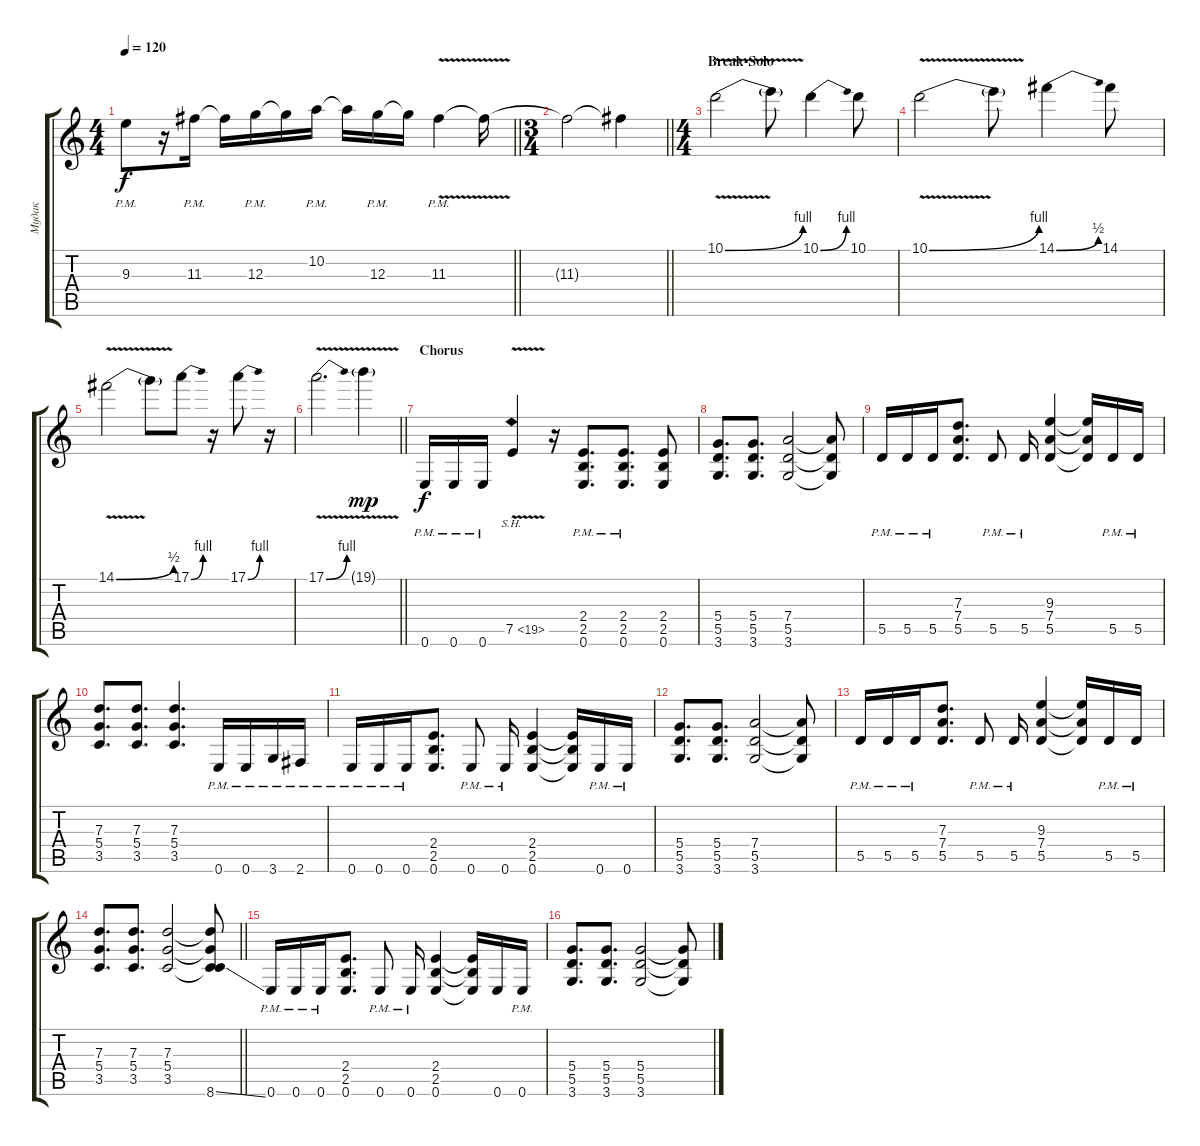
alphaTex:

\track ("Мудак" "Мудак") {instrument distortionguitar}
\staff {score tabs}
\tuning (E4 B3 G3 D3 A2 E2) {hide}
\ts (4 4)
\tempo 120
\clef g2
\barLineRight lightlight
\ks c
9.3{pm}.8{dy f} r.16 11.3{pm}.16 11.3{t}.16 12.3{pm}.16 12.3{t}.16 10.2{pm}.16 10.2{t}.16 12.3{pm}.16 12.3{t}.16 11.3{v pm}.4 11.3{t}.16 |
\ts (3 4)
\barLineRight lightlight
11.3{t}.2 11.3{t}.4 |
\ts (4 4)
\section ("" "Break-Solo")
10.1{be (bend 0 0 60 4) v}.2 10.1{t}.8 10.1{be (bend 0 0 60 4)}.4 10.1.8 |
10.1{be (bend 0 0 60 4) v}.2 10.1{t}.8 14.1{be (bend 0 0 60 2)}.4 14.1.8 |
14.1{be (bend 0 0 60 2) v}.2 14.1{t}.8 17.1{be (bend 0 0 60 4)}.8 r.16 17.1{be (bend 0 0 60 4)}.8 r.16 |
\barLineRight lightlight
17.1{be (bend 0 0 60 4) v}.2{d} 19.1{v g}.4{dy mp} |
\section ("" "Chorus")
0.6{pm}.16{dy f} 0.6{pm}.16 0.6{pm}.16 7.5{sh 12 v}.4 r.16 (2.4{pm} 2.5{pm} 0.6{pm}).8{d} (2.4{pm} 2.5{pm} 0.6{pm}).8{d} (2.4 2.5 0.6).8 |
(5.4 5.5 3.6).8{d} (5.4 5.5 3.6).8{d} (7.4 5.5 3.6).2 (7.4{t} 5.5{t} 3.6{t}).8 |
5.5{pm}.16 5.5{pm}.16 5.5{pm}.16 (7.3 7.4 5.5).8{d} 5.5{pm}.8 5.5{pm}.16 (9.3 7.4 5.5).4 (9.3{t} 7.4{t} 5.5{t}).16 5.5{pm}.16 5.5{pm}.16 |
(7.3 5.4 3.5).8{d} (7.3 5.4 3.5).8{d} (7.3 5.4 3.5).4{d} 0.6{pm}.16 0.6{pm}.16 3.6{pm}.16 2.6{pm}.16 |
0.6{pm}.16 0.6{pm}.16 0.6{pm}.16 (2.4 2.5 0.6).8{d} 0.6{pm}.8 0.6{pm}.16 (2.4 2.5 0.6).4 (2.4{t} 2.5{t} 0.6{t}).16 0.6{pm}.16 0.6{pm}.16 |
(5.4 5.5 3.6).8{d} (5.4 5.5 3.6).8{d} (7.4 5.5 3.6).2 (7.4{t} 5.5{t} 3.6{t}).8 |
5.5{pm}.16 5.5{pm}.16 5.5{pm}.16 (7.3 7.4 5.5).8{d} 5.5{pm}.8 5.5{pm}.16 (9.3 7.4 5.5).4 (9.3{t} 7.4{t} 5.5{t}).16 5.5{pm}.16 5.5{pm}.16 |
\barLineRight lightlight
(7.3 5.4 3.5).8{d} (7.3 5.4 3.5).8{d} (7.3 5.4 3.5).2 (7.3{t} 5.4{t} 3.5{t} 8.6{ss}).8 |
0.6{pm}.16 0.6{pm}.16 0.6{pm}.16 (2.4 2.5 0.6).8{d} 0.6{pm}.8 0.6{pm}.16 (2.4 2.5 0.6).4 (2.4{t} 2.5{t} 0.6{t}).16 0.6.16 0.6{pm}.16 |
(5.4 5.5 3.6).8{d} (5.4 5.5 3.6).8{d} (5.4 5.5 3.6).2 (5.4{t} 5.5{t} 3.6{t}).8
